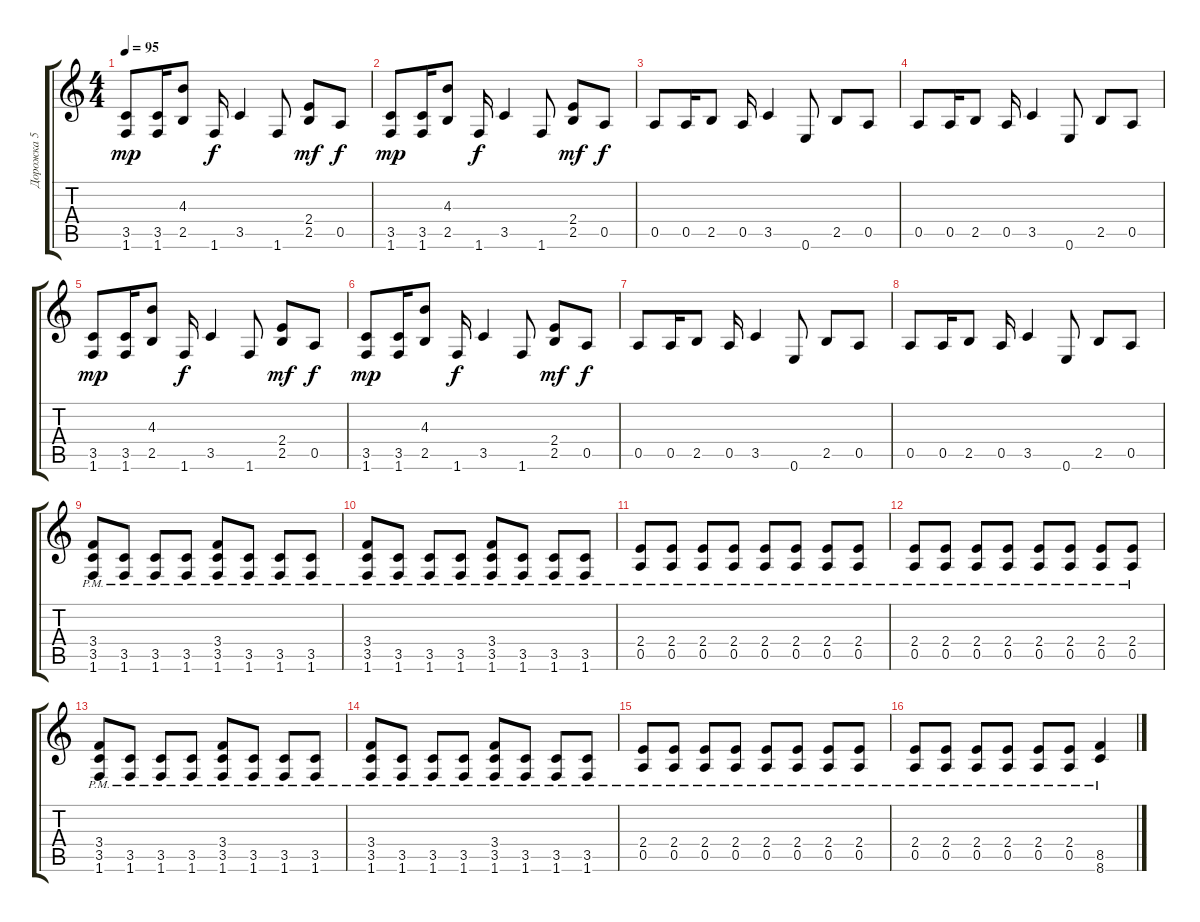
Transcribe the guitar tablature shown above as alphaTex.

\track ("Дорожка 5" "Дорожка 5") {instrument distortionguitar}
\staff {score tabs}
\tuning (E4 B3 G3 D3 A2 E2) {hide}
\ts (4 4)
\tempo 95
\clef g2
\ks c
(3.5 1.6).8{dy mp} (3.5 1.6).16 (4.3 2.5).8 1.6.16{dy f} 3.5.4 1.6.8 (2.4 2.5).8{dy mf} 0.5.8{dy f} |
(3.5 1.6).8{dy mp} (3.5 1.6).16 (4.3 2.5).8 1.6.16{dy f} 3.5.4 1.6.8 (2.4 2.5).8{dy mf} 0.5.8{dy f} |
0.5.8 0.5.16 2.5.8 0.5.16 3.5.4 0.6.8 2.5.8 0.5.8 |
0.5.8 0.5.16 2.5.8 0.5.16 3.5.4 0.6.8 2.5.8 0.5.8 |
(3.5 1.6).8{dy mp} (3.5 1.6).16 (4.3 2.5).8 1.6.16{dy f} 3.5.4 1.6.8 (2.4 2.5).8{dy mf} 0.5.8{dy f} |
(3.5 1.6).8{dy mp} (3.5 1.6).16 (4.3 2.5).8 1.6.16{dy f} 3.5.4 1.6.8 (2.4 2.5).8{dy mf} 0.5.8{dy f} |
0.5.8 0.5.16 2.5.8 0.5.16 3.5.4 0.6.8 2.5.8 0.5.8 |
0.5.8 0.5.16 2.5.8 0.5.16 3.5.4 0.6.8 2.5.8 0.5.8 |
(3.4{pm} 3.5{pm} 1.6{pm}).8 (3.5{pm} 1.6{pm}).8 (3.5{pm} 1.6{pm}).8 (3.5{pm} 1.6{pm}).8 (3.4{pm} 3.5{pm} 1.6{pm}).8 (3.5{pm} 1.6{pm}).8 (3.5{pm} 1.6{pm}).8 (3.5{pm} 1.6{pm}).8 |
(3.4{pm} 3.5{pm} 1.6{pm}).8 (3.5{pm} 1.6{pm}).8 (3.5{pm} 1.6{pm}).8 (3.5{pm} 1.6{pm}).8 (3.4{pm} 3.5{pm} 1.6{pm}).8 (3.5{pm} 1.6{pm}).8 (3.5{pm} 1.6{pm}).8 (3.5{pm} 1.6{pm}).8 |
(2.4{pm} 0.5{pm}).8 (2.4{pm} 0.5{pm}).8 (2.4{pm} 0.5{pm}).8 (2.4{pm} 0.5{pm}).8 (2.4{pm} 0.5{pm}).8 (2.4{pm} 0.5{pm}).8 (2.4{pm} 0.5{pm}).8 (2.4{pm} 0.5{pm}).8 |
(2.4{pm} 0.5{pm}).8 (2.4{pm} 0.5{pm}).8 (2.4{pm} 0.5{pm}).8 (2.4{pm} 0.5{pm}).8 (2.4{pm} 0.5{pm}).8 (2.4{pm} 0.5{pm}).8 (2.4{pm} 0.5{pm}).8 (2.4{pm} 0.5{pm}).8 |
(3.4{pm} 3.5{pm} 1.6{pm}).8 (3.5{pm} 1.6{pm}).8 (3.5{pm} 1.6{pm}).8 (3.5{pm} 1.6{pm}).8 (3.4{pm} 3.5{pm} 1.6{pm}).8 (3.5{pm} 1.6{pm}).8 (3.5{pm} 1.6{pm}).8 (3.5{pm} 1.6{pm}).8 |
(3.4{pm} 3.5{pm} 1.6{pm}).8 (3.5{pm} 1.6{pm}).8 (3.5{pm} 1.6{pm}).8 (3.5{pm} 1.6{pm}).8 (3.4{pm} 3.5{pm} 1.6{pm}).8 (3.5{pm} 1.6{pm}).8 (3.5{pm} 1.6{pm}).8 (3.5{pm} 1.6{pm}).8 |
(2.4{pm} 0.5{pm}).8 (2.4{pm} 0.5{pm}).8 (2.4{pm} 0.5{pm}).8 (2.4{pm} 0.5{pm}).8 (2.4{pm} 0.5{pm}).8 (2.4{pm} 0.5{pm}).8 (2.4{pm} 0.5{pm}).8 (2.4{pm} 0.5{pm}).8 |
(2.4{pm} 0.5{pm}).8 (2.4{pm} 0.5{pm}).8 (2.4{pm} 0.5{pm}).8 (2.4{pm} 0.5{pm}).8 (2.4{pm} 0.5{pm}).8 (2.4{pm} 0.5{pm}).8 (8.5{sl pm} 8.6{sl}).4
